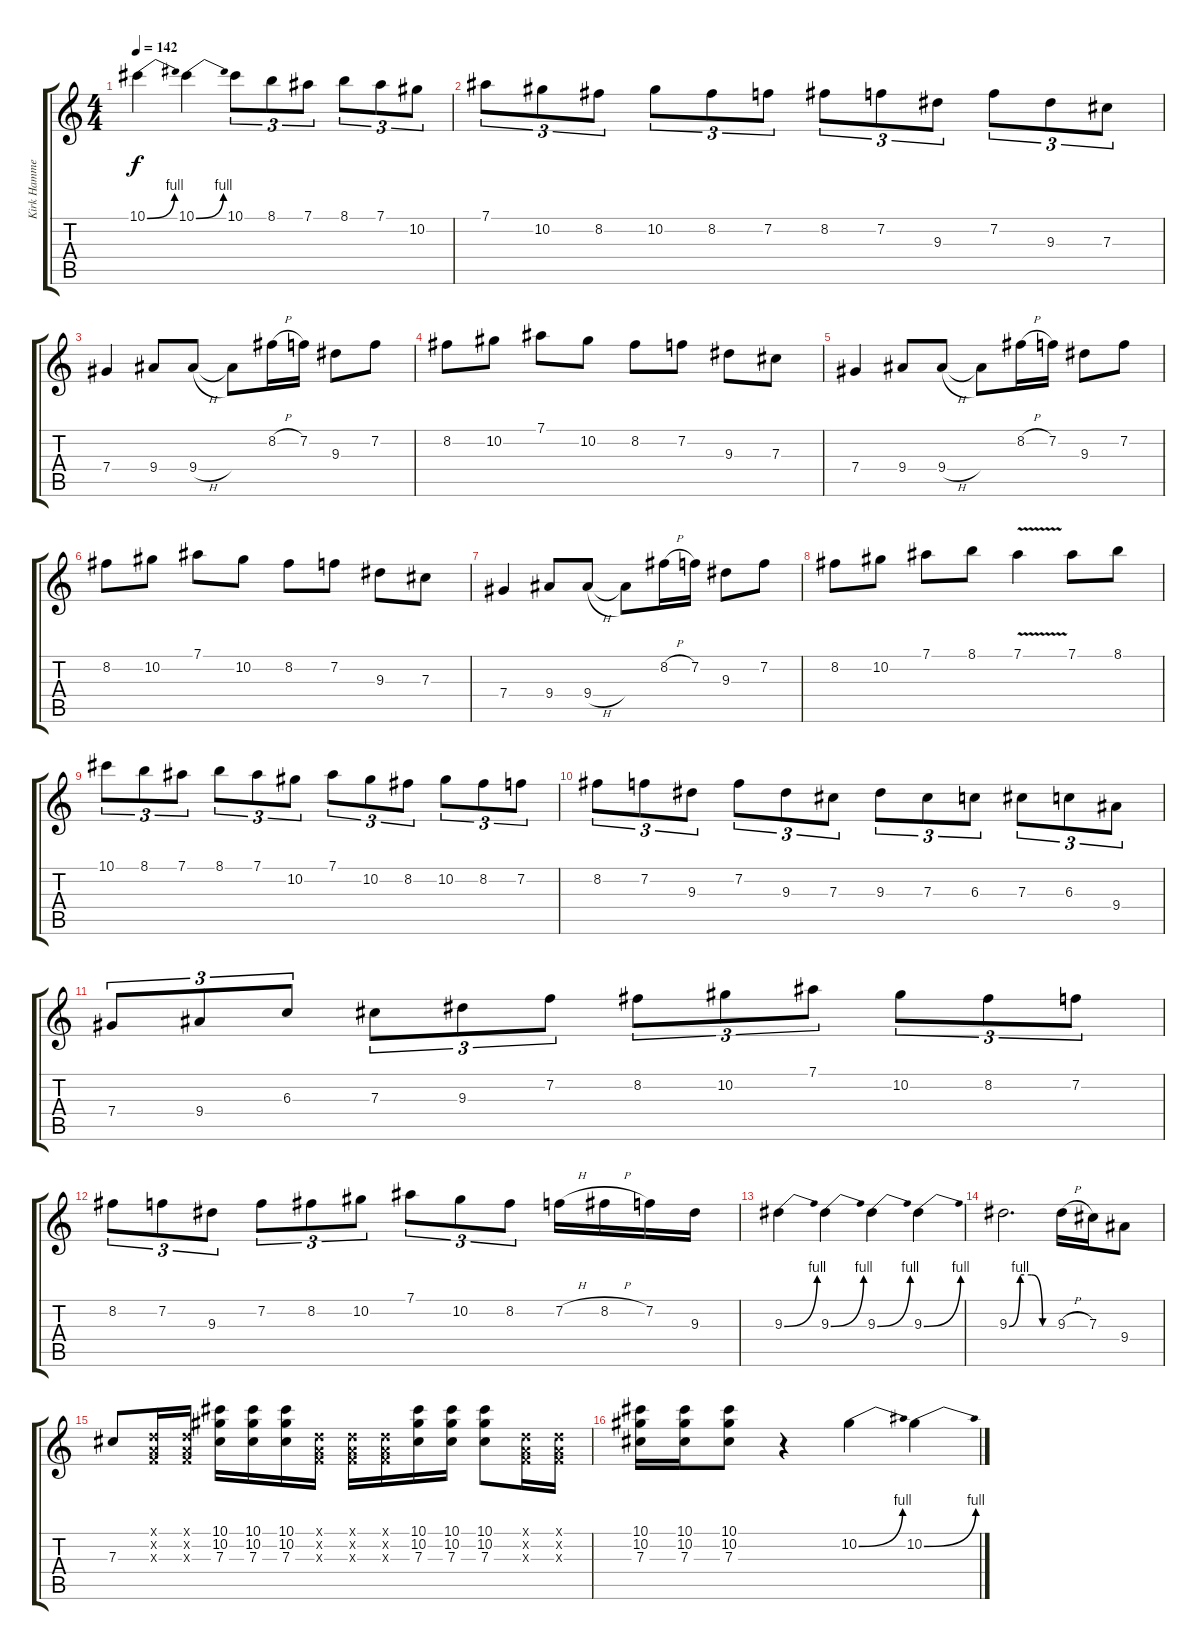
\track ("Kirk Hammett (Distortion Guitar)" "Kirk Hamme") {instrument overdrivenguitar}
\staff {score tabs}
\tuning (Eb4 Bb3 Gb3 Db3 Ab2 Eb2) {hide}
\ts (4 4)
\tempo 142
\clef g2
\ks c
10.1{be (bend 0 0 60 4)}.4{dy f} 10.1{be (bend 0 0 60 4)}.4 10.1.8{tu (3 2)} 8.1.8{tu (3 2)} 7.1.8{tu (3 2)} 8.1.8{tu (3 2)} 7.1.8{tu (3 2)} 10.2.8{tu (3 2)} |
7.1.8{tu (3 2)} 10.2.8{tu (3 2)} 8.2.8{tu (3 2)} 10.2.8{tu (3 2)} 8.2.8{tu (3 2)} 7.2.8{tu (3 2)} 8.2.8{tu (3 2)} 7.2.8{tu (3 2)} 9.3.8{tu (3 2)} 7.2.8{tu (3 2)} 9.3.8{tu (3 2)} 7.3.8{tu (3 2)} |
7.4.4 9.4.8 9.4{h}.8 9.4{t}.8 8.2{h}.16 7.2.16 9.3.8 7.2.8 |
8.2.8 10.2.8 7.1.8 10.2.8 8.2.8 7.2.8 9.3.8 7.3.8 |
7.4.4 9.4.8 9.4{h}.8 9.4{t}.8 8.2{h}.16 7.2.16 9.3.8 7.2.8 |
8.2.8 10.2.8 7.1.8 10.2.8 8.2.8 7.2.8 9.3.8 7.3.8 |
7.4.4 9.4.8 9.4{h}.8 9.4{t}.8 8.2{h}.16 7.2.16 9.3.8 7.2.8 |
8.2.8 10.2.8 7.1.8 8.1.8 7.1{v}.4 7.1.8 8.1.8 |
10.1.8{tu (3 2)} 8.1.8{tu (3 2)} 7.1.8{tu (3 2)} 8.1.8{tu (3 2)} 7.1.8{tu (3 2)} 10.2.8{tu (3 2)} 7.1.8{tu (3 2)} 10.2.8{tu (3 2)} 8.2.8{tu (3 2)} 10.2.8{tu (3 2)} 8.2.8{tu (3 2)} 7.2.8{tu (3 2)} |
8.2.8{tu (3 2)} 7.2.8{tu (3 2)} 9.3.8{tu (3 2)} 7.2.8{tu (3 2)} 9.3.8{tu (3 2)} 7.3.8{tu (3 2)} 9.3.8{tu (3 2)} 7.3.8{tu (3 2)} 6.3.8{tu (3 2)} 7.3.8{tu (3 2)} 6.3.8{tu (3 2)} 9.4.8{tu (3 2)} |
7.4.8{tu (3 2)} 9.4.8{tu (3 2)} 6.3.8{tu (3 2)} 7.3.8{tu (3 2)} 9.3.8{tu (3 2)} 7.2.8{tu (3 2)} 8.2.8{tu (3 2)} 10.2.8{tu (3 2)} 7.1.8{tu (3 2)} 10.2.8{tu (3 2)} 8.2.8{tu (3 2)} 7.2.8{tu (3 2)} |
8.2.8{tu (3 2)} 7.2.8{tu (3 2)} 9.3.8{tu (3 2)} 7.2.8{tu (3 2)} 8.2.8{tu (3 2)} 10.2.8{tu (3 2)} 7.1.8{tu (3 2)} 10.2.8{tu (3 2)} 8.2.8{tu (3 2)} 7.2{h}.16 8.2{h}.16 7.2.16 9.3.16 |
9.3{be (bend 0 0 60 4)}.4 9.3{be (bend 0 0 60 4)}.4 9.3{be (bend 0 0 60 4)}.4 9.3{be (bend 0 0 60 4)}.4 |
9.3{be (custom 0 0 15 4 30 4 45 0 60 0)}.2{d} 9.3{h}.16 7.3.16 9.4.8 |
7.3.8 (-1.1{x} -1.2{x} -1.3{x}).16 (-1.1{x} -1.2{x} -1.3{x}).16 (10.1 10.2 7.3).16 (10.1 10.2 7.3).16 (10.1 10.2 7.3).16 (-1.1{x} -1.2{x} -1.3{x}).16 (-1.1{x} -1.2{x} -1.3{x}).16 (-1.1{x} -1.2{x} -1.3{x}).16 (10.1 10.2 7.3).16 (10.1 10.2 7.3).16 (10.1 10.2 7.3).8 (-1.1{x} -1.2{x} -1.3{x}).16 (-1.1{x} -1.2{x} -1.3{x}).16 |
(10.1 10.2 7.3).16 (10.1 10.2 7.3).16 (10.1 10.2 7.3).8 r.4 10.2{be (bend 0 0 60 4)}.4 10.2{be (bend 0 0 60 4)}.4
